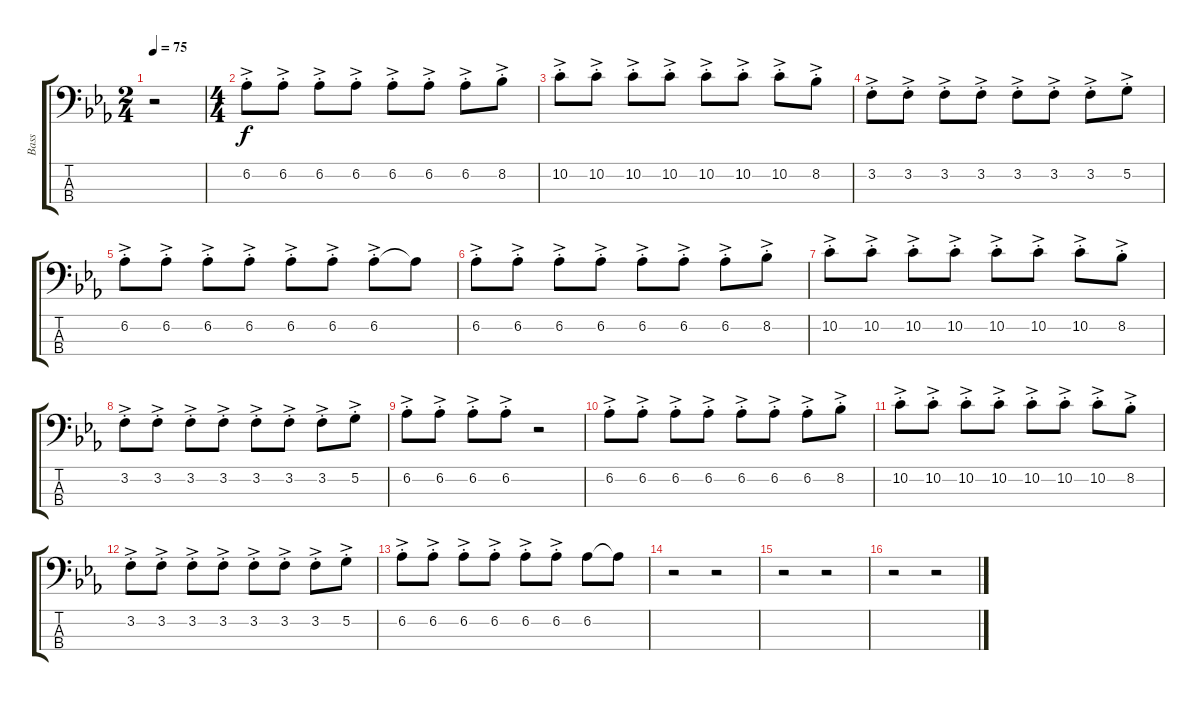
\track ("Bass" "Bass") {instrument electricbassfinger}
\staff {score tabs}
\tuning (G2 D2 A1 E1) {hide}
\ts (2 4)
\tempo 75
\clef f4
\ks eb
r.2{dy f} |
\ts (4 4)
6.2{ac st}.8 6.2{ac st}.8 6.2{ac st}.8 6.2{ac st}.8 6.2{ac st}.8 6.2{ac st}.8 6.2{ac st}.8 8.2{ac st}.8 |
10.2{ac st}.8 10.2{ac st}.8 10.2{ac st}.8 10.2{ac st}.8 10.2{ac st}.8 10.2{ac st}.8 10.2{ac st}.8 8.2{ac st}.8 |
3.2{ac st}.8 3.2{ac st}.8 3.2{ac st}.8 3.2{ac st}.8 3.2{ac st}.8 3.2{ac st}.8 3.2{ac st}.8 5.2{ac st}.8 |
6.2{ac st}.8 6.2{ac st}.8 6.2{ac st}.8 6.2{ac st}.8 6.2{ac st}.8 6.2{ac st}.8 6.2{ac st}.8 6.2{t}.8 |
6.2{ac st}.8 6.2{ac st}.8 6.2{ac st}.8 6.2{ac st}.8 6.2{ac st}.8 6.2{ac st}.8 6.2{ac st}.8 8.2{ac st}.8 |
10.2{ac st}.8 10.2{ac st}.8 10.2{ac st}.8 10.2{ac st}.8 10.2{ac st}.8 10.2{ac st}.8 10.2{ac st}.8 8.2{ac st}.8 |
3.2{ac st}.8 3.2{ac st}.8 3.2{ac st}.8 3.2{ac st}.8 3.2{ac st}.8 3.2{ac st}.8 3.2{ac st}.8 5.2{ac st}.8 |
6.2{ac st}.8 6.2{ac st}.8 6.2{ac st}.8 6.2{ac st}.8 r.2 |
6.2{ac st}.8 6.2{ac st}.8 6.2{ac st}.8 6.2{ac st}.8 6.2{ac st}.8 6.2{ac st}.8 6.2{ac st}.8 8.2{ac st}.8 |
10.2{ac st}.8 10.2{ac st}.8 10.2{ac st}.8 10.2{ac st}.8 10.2{ac st}.8 10.2{ac st}.8 10.2{ac st}.8 8.2{ac st}.8 |
3.2{ac st}.8 3.2{ac st}.8 3.2{ac st}.8 3.2{ac st}.8 3.2{ac st}.8 3.2{ac st}.8 3.2{ac st}.8 5.2{ac st}.8 |
6.2{ac st}.8 6.2{ac st}.8 6.2{ac st}.8 6.2{ac st}.8 6.2{ac st}.8 6.2{ac st}.8 6.2.8 6.2{t}.8 |
r.2 r.2 |
r.2 r.2 |
r.2 r.2
